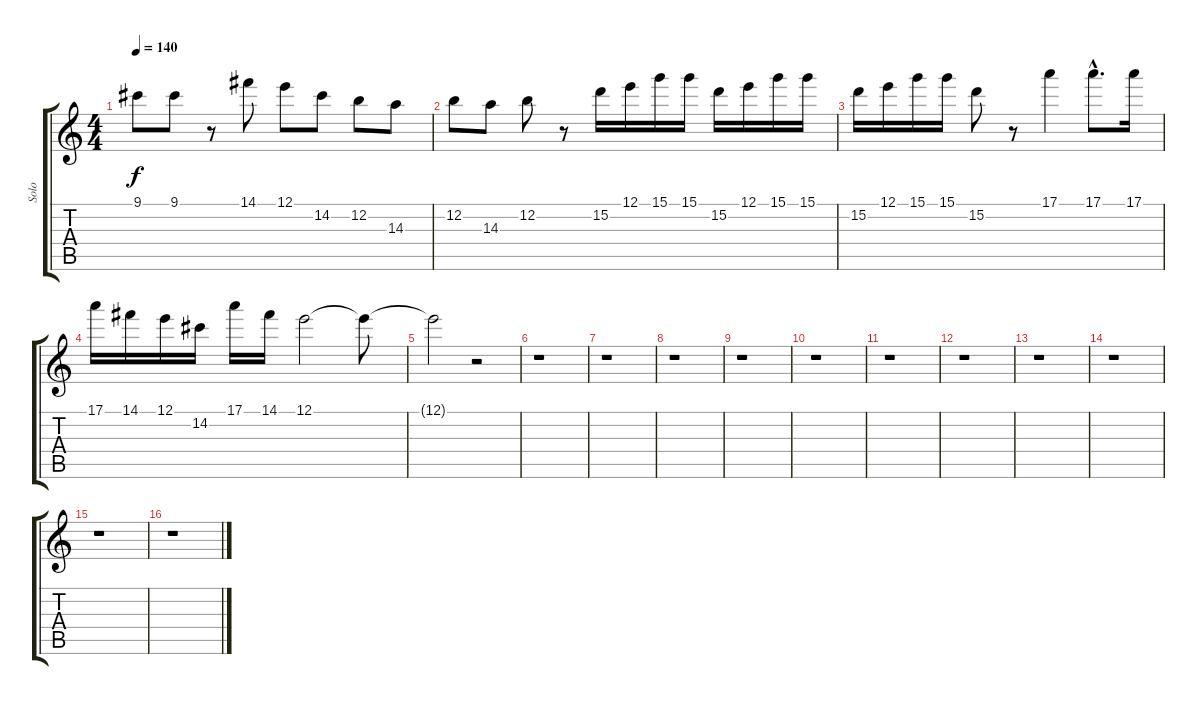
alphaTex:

\track ("Solo" "Solo") {instrument distortionguitar}
\staff {score tabs}
\tuning (E4 B3 G3 D3 A2 E2) {hide}
\ts (4 4)
\tempo 140
\clef g2
\ks c
9.1{t}.8{dy f} 9.1.8 r.8 14.1.8 12.1.8 14.2.8 12.2.8 14.3.8 |
12.2.8 14.3.8 12.2.8 r.8 15.2.16 12.1.16 15.1.16 15.1.16 15.2.16 12.1.16 15.1.16 15.1.16 |
15.2.16 12.1.16 15.1.16 15.1.16 15.2.8 r.8 17.1.4 17.1{hac}.8{d} 17.1.16 |
17.1.16 14.1.16 12.1.16 14.2.16 17.1.16 14.1.16 12.1.2 12.1{t}.8 |
12.1{t}.2 r.2 |
r.1 |
r.1 |
r.1 |
r.1 |
r.1 |
r.1 |
r.1 |
r.1 |
r.1 |
r.1 |
r.1
